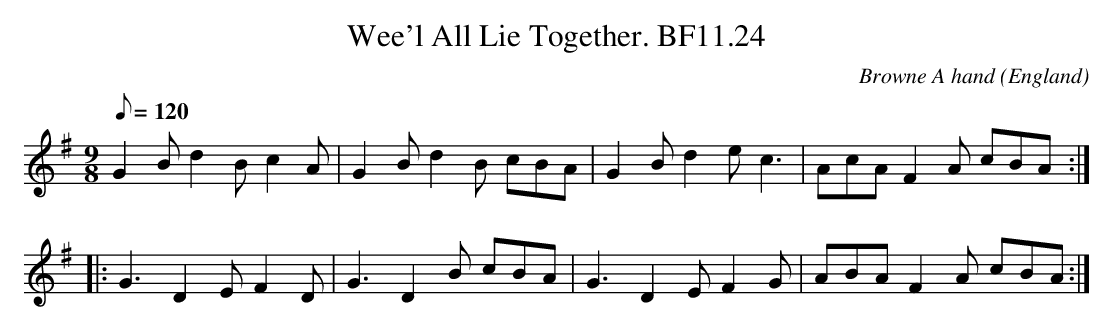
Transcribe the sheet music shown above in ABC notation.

X:1
T:Wee'l All Lie Together. BF11.24
M:9/8
L:1/8
Q:120
C:Browne A hand
O:England
K:G
G2Bd2Bc2A|G2Bd2B cBA|G2Bd2ec3|AcA F2A cBA::!
G3D2EF2D|G3D2B cBA|G3D2EF2G|ABA F2A cBA:|]
